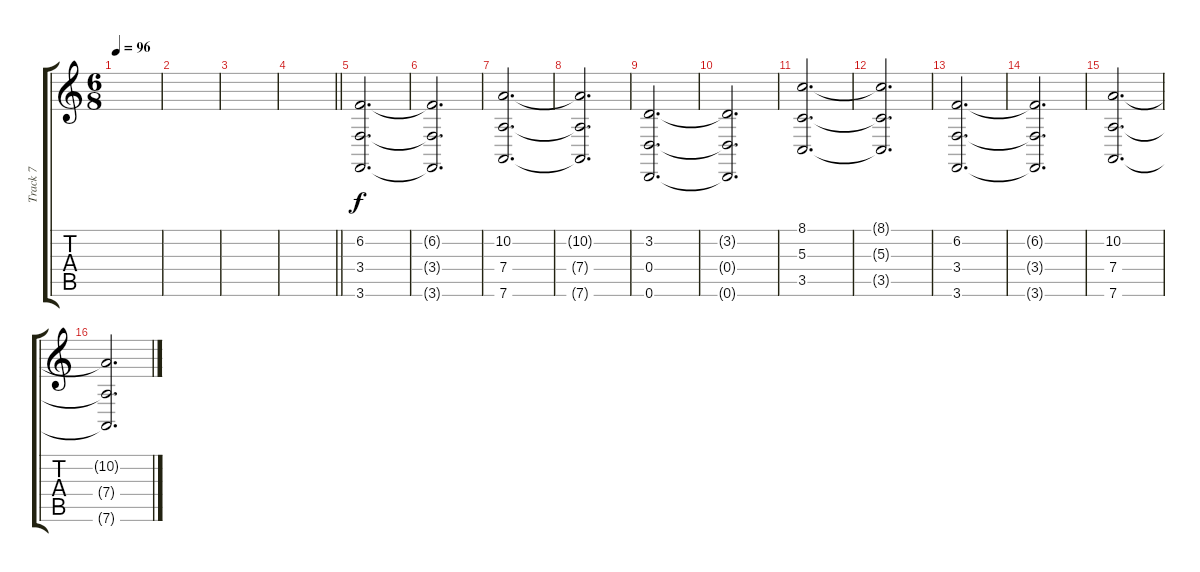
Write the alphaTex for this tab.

\track ("Track 7" "Track 7") {instrument stringensemble1}
\staff {score tabs}
\tuning (E4 B3 G3 D3 A2 D2) {hide}
\ts (6 8)
\tempo 96
\clef g2
\ks c
|
|
|
\barLineRight lightlight
|
(6.2 3.4 3.6).2{d} |
(6.2{t} 3.4{t} 3.6{t}).2{d} |
(10.2 7.4 7.6).2{d} |
(10.2{t} 7.4{t} 7.6{t}).2{d} |
(3.2 0.4 0.6).2{d} |
(3.2{t} 0.4{t} 0.6{t}).2{d} |
(8.1 5.3 3.5).2{d} |
(8.1{t} 5.3{t} 3.5{t}).2{d} |
(6.2 3.4 3.6).2{d} |
(6.2{t} 3.4{t} 3.6{t}).2{d} |
(10.2 7.4 7.6).2{d} |
(10.2{t} 7.4{t} 7.6{t}).2{d}
